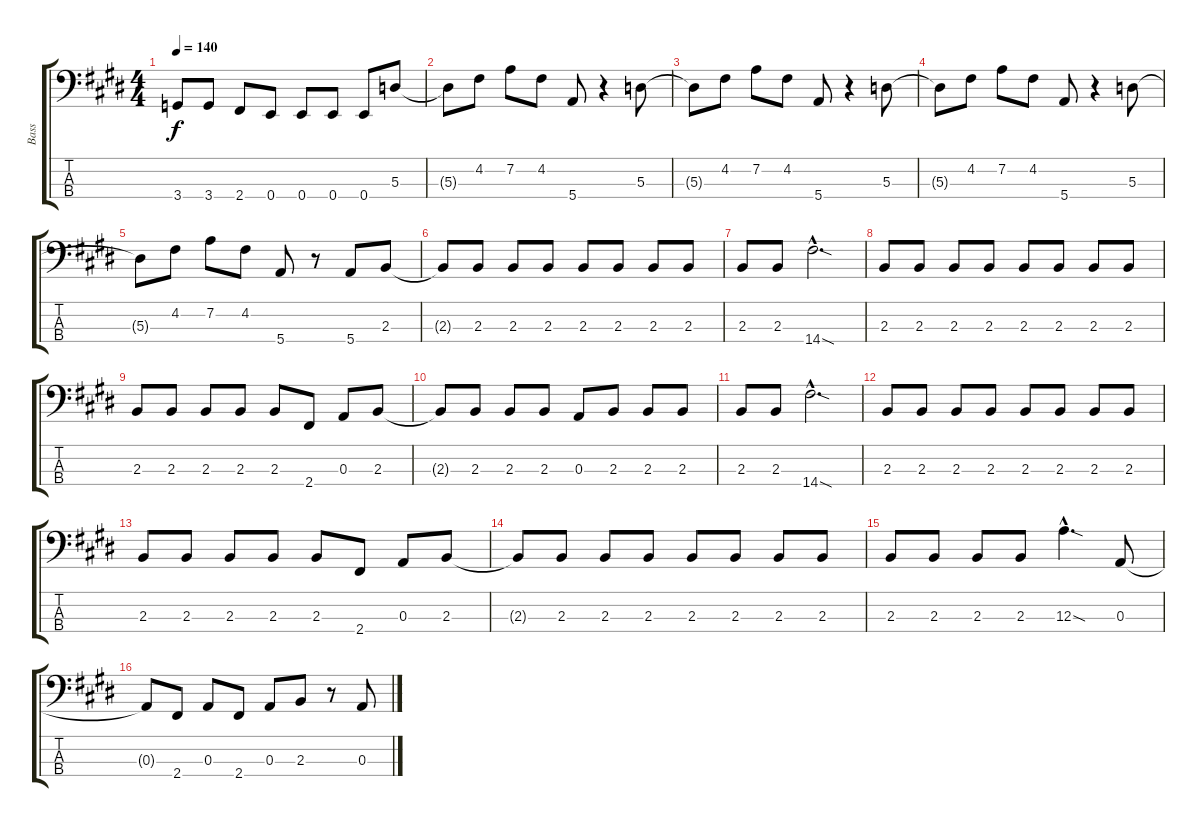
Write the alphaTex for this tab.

\track ("Bass" "Bass") {instrument slapbass1}
\staff {score tabs}
\tuning (G2 D2 A1 E1) {hide}
\ts (4 4)
\tempo 140
\clef f4
\ks e
3.4{t}.8{dy f} 3.4.8 2.4.8 0.4.8 0.4.8 0.4.8 0.4.8 5.3.8 |
5.3{t}.8 4.2.8 7.2.8 4.2.8 5.4.8 r.4 5.3.8 |
5.3{t}.8 4.2.8 7.2.8 4.2.8 5.4.8 r.4 5.3.8 |
5.3{t}.8 4.2.8 7.2.8 4.2.8 5.4.8 r.4 5.3.8 |
5.3{t}.8 4.2.8 7.2.8 4.2.8 5.4.8 r.8 5.4.8 2.3.8 |
2.3{t}.8 2.3.8 2.3.8 2.3.8 2.3.8 2.3.8 2.3.8 2.3.8 |
2.3.8 2.3.8 14.4{sod hac}.2{d} |
2.3.8 2.3.8 2.3.8 2.3.8 2.3.8 2.3.8 2.3.8 2.3.8 |
2.3.8 2.3.8 2.3.8 2.3.8 2.3.8 2.4.8 0.3.8 2.3.8 |
2.3{t}.8 2.3.8 2.3.8 2.3.8 0.3.8 2.3.8 2.3.8 2.3.8 |
2.3.8 2.3.8 14.4{sod hac}.2{d} |
2.3.8 2.3.8 2.3.8 2.3.8 2.3.8 2.3.8 2.3.8 2.3.8 |
2.3.8 2.3.8 2.3.8 2.3.8 2.3.8 2.4.8 0.3.8 2.3.8 |
2.3{t}.8 2.3.8 2.3.8 2.3.8 2.3.8 2.3.8 2.3.8 2.3.8 |
2.3.8 2.3.8 2.3.8 2.3.8 12.3{sod hac}.4{d} 0.3.8 |
0.3{t}.8 2.4.8 0.3.8 2.4.8 0.3.8 2.3.8 r.8 0.3.8
